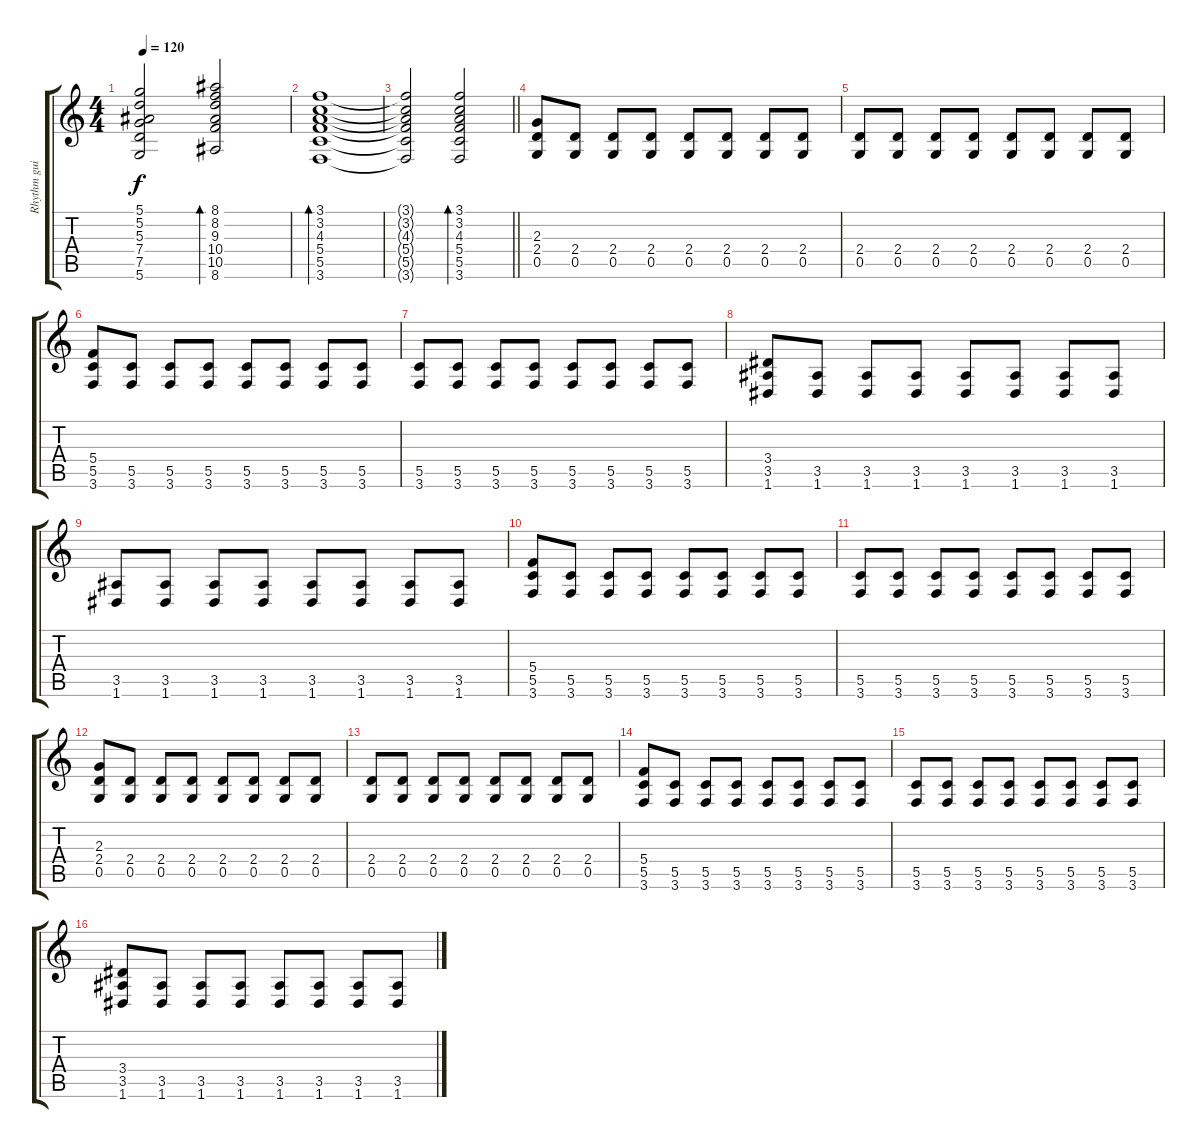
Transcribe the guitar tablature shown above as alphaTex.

\track ("Rhythm guitar" "Rhythm gui") {instrument distortionguitar}
\staff {score tabs}
\tuning (D4 A3 F3 C3 G2 D2) {hide}
\ts (4 4)
\tempo 120
\clef g2
\ks c
(5.1{t} 5.2{t} 5.3{t} 7.4{t} 7.5{t} 5.6{t}).2{dy f} (8.1 8.2 9.3 10.4 10.5 8.6).2{bd 120} |
(3.1 3.2 4.3 5.4 5.5 3.6).1{bd 120} |
\barLineRight lightlight
(3.1{t} 3.2{t} 4.3{t} 5.4{t} 5.5{t} 3.6{t}).2 (3.1 3.2 4.3 5.4 5.5 3.6).2{bd 120} |
(2.3 2.4 0.5).8{volume 13 instrument distortionguitar} (2.4 0.5).8 (2.4 0.5).8 (2.4 0.5).8 (2.4 0.5).8 (2.4 0.5).8 (2.4 0.5).8 (2.4 0.5).8 |
(2.4 0.5).8 (2.4 0.5).8 (2.4 0.5).8 (2.4 0.5).8 (2.4 0.5).8 (2.4 0.5).8 (2.4 0.5).8 (2.4 0.5).8 |
(5.4 5.5 3.6).8 (5.5 3.6).8 (5.5 3.6).8 (5.5 3.6).8 (5.5 3.6).8 (5.5 3.6).8 (5.5 3.6).8 (5.5 3.6).8 |
(5.5 3.6).8 (5.5 3.6).8 (5.5 3.6).8 (5.5 3.6).8 (5.5 3.6).8 (5.5 3.6).8 (5.5 3.6).8 (5.5 3.6).8 |
(3.4 3.5 1.6).8 (3.5 1.6).8 (3.5 1.6).8 (3.5 1.6).8 (3.5 1.6).8 (3.5 1.6).8 (3.5 1.6).8 (3.5 1.6).8 |
(3.5 1.6).8 (3.5 1.6).8 (3.5 1.6).8 (3.5 1.6).8 (3.5 1.6).8 (3.5 1.6).8 (3.5 1.6).8 (3.5 1.6).8 |
(5.4 5.5 3.6).8 (5.5 3.6).8 (5.5 3.6).8 (5.5 3.6).8 (5.5 3.6).8 (5.5 3.6).8 (5.5 3.6).8 (5.5 3.6).8 |
(5.5 3.6).8 (5.5 3.6).8 (5.5 3.6).8 (5.5 3.6).8 (5.5 3.6).8 (5.5 3.6).8 (5.5 3.6).8 (5.5 3.6).8 |
(2.3 2.4 0.5).8 (2.4 0.5).8 (2.4 0.5).8 (2.4 0.5).8 (2.4 0.5).8 (2.4 0.5).8 (2.4 0.5).8 (2.4 0.5).8 |
(2.4 0.5).8 (2.4 0.5).8 (2.4 0.5).8 (2.4 0.5).8 (2.4 0.5).8 (2.4 0.5).8 (2.4 0.5).8 (2.4 0.5).8 |
(5.4 5.5 3.6).8 (5.5 3.6).8 (5.5 3.6).8 (5.5 3.6).8 (5.5 3.6).8 (5.5 3.6).8 (5.5 3.6).8 (5.5 3.6).8 |
(5.5 3.6).8 (5.5 3.6).8 (5.5 3.6).8 (5.5 3.6).8 (5.5 3.6).8 (5.5 3.6).8 (5.5 3.6).8 (5.5 3.6).8 |
(3.4 3.5 1.6).8 (3.5 1.6).8 (3.5 1.6).8 (3.5 1.6).8 (3.5 1.6).8 (3.5 1.6).8 (3.5 1.6).8 (3.5 1.6).8
